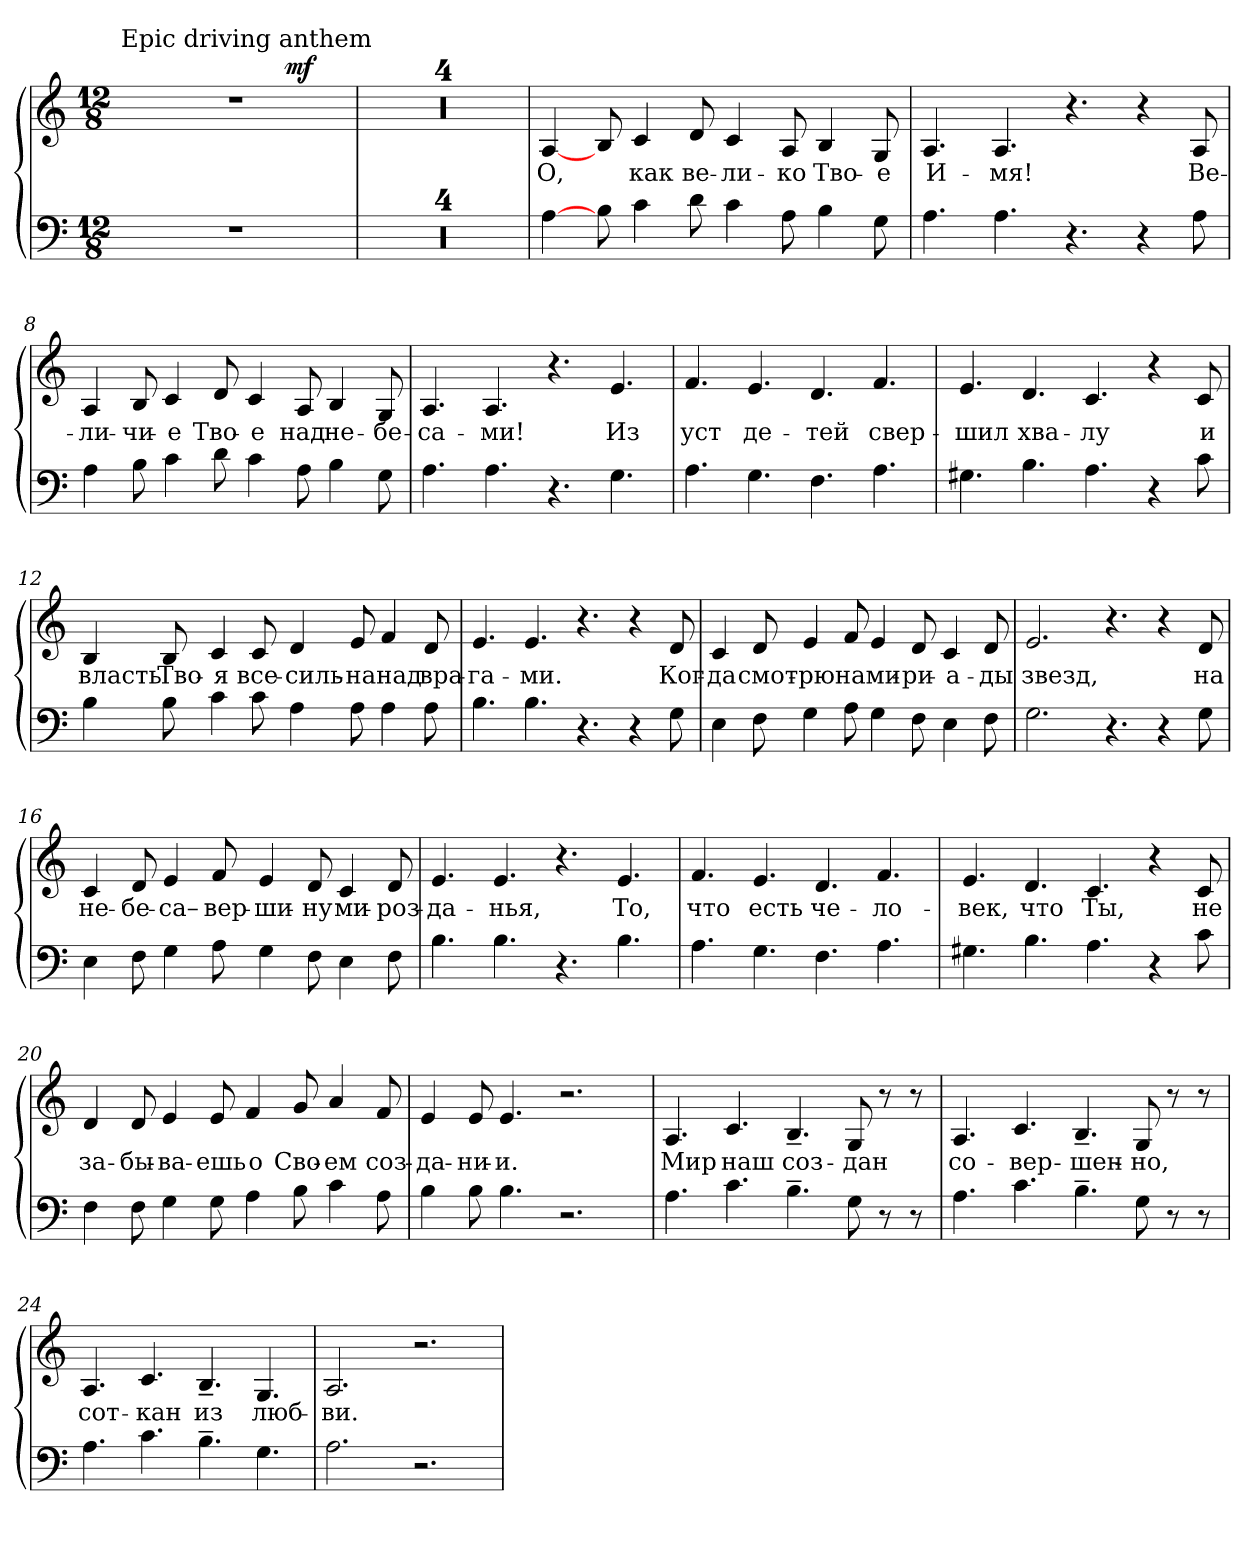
**kern	**kern	**text	**dynam
*part2	*part1	*part1	*part1
*staff2	*staff1	*staff1	*staff1
*clefF4	*clefG2	*	*
*k[]	*k[]	*	*
*a:	*a:	*	*
*M12/8	*M12/8	*	*
*MM177	*MM177	*	*
=1	=1	=1	=1
*	*^	*	*
!	!LO:TX:a:t=Epic driving anthem	!	!	!
1.r	1.r	1ryy	.	.
.	.	8ryy	.	.
!	!	!	!	!LO:DY:b
.	.	4.ryy	.	mf
*	*v	*v	*	*
=2	=2	=2	=2
1.r	1.r	.	.
=3	=3	=3	=3
1.r	1.r	.	.
=4	=4	=4	=4
1.r	1.r	.	.
=5	=5	=5	=5
1.r	1.r	.	.
=6	=6	=6	=6
!	!	!LO:LY:b	!
[4A\	[4A/	О,	.
8B\	8B/	.	.
!	!	!LO:LY:b	!
4c\	4c/	как	.
!	!	!LO:LY:b	!
8d\	8d/	ве-	.
!	!	!LO:LY:b	!
4c\	4c/	-ли-	.
!	!	!LO:LY:b	!
8A\	8A/	-ко	.
!	!	!LO:LY:b	!
4B\	4B/	Тво-	.
!	!	!LO:LY:b	!
8G\	8G/	-е	.
=7	=7	=7	=7
!	!	!LO:LY:b	!
4.A\	4.A/	И-	.
!	!	!LO:LY:b	!
4.A\	4.A/	-мя!	.
4.r	4.r	.	.
4r	4r	.	.
!	!	!LO:LY:b	!
8A\	8A/	Ве-	.
!!LO:LB:g=z
=8	=8	=8	=8
!	!	!LO:LY:b	!
4A\	4A/	-ли-	.
!	!	!LO:LY:b	!
8B\	8B/	-чи-	.
!	!	!LO:LY:b	!
4c\	4c/	-е	.
!	!	!LO:LY:b	!
8d\	8d/	Тво-	.
!	!	!LO:LY:b	!
4c\	4c/	-е	.
!	!	!LO:LY:b	!
8A\	8A/	над	.
!	!	!LO:LY:b	!
4B\	4B/	не-	.
!	!	!LO:LY:b	!
8G\	8G/	-бе-	.
=9	=9	=9	=9
!	!	!LO:LY:b	!
4.A\	4.A/	-са-	.
!	!	!LO:LY:b	!
4.A\	4.A/	-ми!	.
4.r	4.r	.	.
!	!	!LO:LY:b	!
4.G\	4.e/	Из	.
=10	=10	=10	=10
!	!	!LO:LY:b	!
4.A\	4.f/	уст	.
!	!	!LO:LY:b	!
4.G\	4.e/	де-	.
!	!	!LO:LY:b	!
4.F\	4.d/	-тей	.
!	!	!LO:LY:b	!
4.A\	4.f/	свер-	.
!!LO:LB:g=z
=11	=11	=11	=11
!	!	!LO:LY:b	!
4.G#X\	4.e/	-шил	.
!	!	!LO:LY:b	!
4.B\	4.d/	хва-	.
!	!	!LO:LY:b	!
4.A\	4.c/	-лу	.
4r	4r	.	.
!	!	!LO:LY:b	!
8c\	8c/	и	.
=12	=12	=12	=12
!	!	!LO:LY:b	!
4B\	4B/	власть	.
!	!	!LO:LY:b	!
8B\	8B/	Тво-	.
!	!	!LO:LY:b	!
4c\	4c/	-я	.
!	!	!LO:LY:b	!
8c\	8c/	все-	.
!	!	!LO:LY:b	!
4A\	4d/	-силь-	.
!	!	!LO:LY:b	!
8A\	8e/	-на	.
!	!	!LO:LY:b	!
4A\	4f/	над	.
!	!	!LO:LY:b	!
8A\	8d/	вра-	.
=13	=13	=13	=13
!	!	!LO:LY:b	!
4.B\	4.e/	-га-	.
!	!	!LO:LY:b	!
4.B\	4.e/	-ми.	.
4.r	4.r	.	.
4r	4r	.	.
!	!	!LO:LY:b	!
8G\	8d/	Ког-	.
!!LO:LB:g=z
=14	=14	=14	=14
!	!	!LO:LY:b	!
4E\	4c/	-да	.
!	!	!LO:LY:b	!
8F\	8d/	смот-	.
!	!	!LO:LY:b	!
4G\	4e/	-рю	.
!	!	!LO:LY:b	!
8A\	8f/	на	.
!	!	!LO:LY:b	!
4G\	4e/	ми-	.
!	!	!LO:LY:b	!
8F\	8d/	-ри-	.
!	!	!LO:LY:b	!
4E\	4c/	-а-	.
!	!	!LO:LY:b	!
8F\	8d/	-ды	.
=15	=15	=15	=15
!	!	!LO:LY:b	!
2.G\	2.e/	звезд,	.
4.r	4.r	.	.
4r	4r	.	.
!	!	!LO:LY:b	!
8G\	8d/	на	.
=16	=16	=16	=16
!	!	!LO:LY:b	!
4E\	4c/	не-	.
!	!	!LO:LY:b	!
8F\	8d/	-бе-	.
!	!	!LO:LY:b	!
4G\	4e/	-са–	.
!	!	!LO:LY:b	!
8A\	8f/	вер-	.
!	!	!LO:LY:b	!
4G\	4e/	-ши-	.
!	!	!LO:LY:b	!
8F\	8d/	-ну	.
!	!	!LO:LY:b	!
4E\	4c/	ми-	.
!	!	!LO:LY:b	!
8F\	8d/	-роз-	.
!!LO:LB:g=z
=17	=17	=17	=17
!	!	!LO:LY:b	!
4.B\	4.e/	-да-	.
!	!	!LO:LY:b	!
4.B\	4.e/	-нья,	.
4.r	4.r	.	.
!	!	!LO:LY:b	!
4.B\	4.e/	То,	.
=18	=18	=18	=18
!	!	!LO:LY:b	!
4.A\	4.f/	что	.
!	!	!LO:LY:b	!
4.G\	4.e/	есть	.
!	!	!LO:LY:b	!
4.F\	4.d/	че-	.
!	!	!LO:LY:b	!
4.A\	4.f/	-ло-	.
=19	=19	=19	=19
!	!	!LO:LY:b	!
4.G#X\	4.e/	-век,	.
!	!	!LO:LY:b	!
4.B\	4.d/	что	.
!	!	!LO:LY:b	!
4.A\	4.c/	Ты,	.
4r	4r	.	.
!	!	!LO:LY:b	!
8c\	8c/	не	.
!!LO:LB:g=z
=20	=20	=20	=20
!	!	!LO:LY:b	!
4F\	4d/	за-	.
!	!	!LO:LY:b	!
8F\	8d/	-бы-	.
!	!	!LO:LY:b	!
4G\	4e/	-ва-	.
!	!	!LO:LY:b	!
8G\	8e/	-ешь	.
!	!	!LO:LY:b	!
4A\	4f/	о	.
!	!	!LO:LY:b	!
8B\	8g/	Сво-	.
!	!	!LO:LY:b	!
4c\	4a/	-ем	.
!	!	!LO:LY:b	!
8A\	8f/	соз-	.
=21	=21	=21	=21
!	!	!LO:LY:b	!
4B\	4e/	-да-	.
!	!	!LO:LY:b	!
8B\	8e/	-ни-	.
!	!	!LO:LY:b	!
4.B\	4.e/	-и.	.
2.r	2.r	.	.
=22	=22	=22	=22
!	!	!LO:LY:b	!
4.A\	4.A/	Мир	.
!	!	!LO:LY:b	!
4.c\	4.c/	наш	.
!	!	!LO:LY:b	!
4.B~>\	4.B~</	соз-	.
!	!	!LO:LY:b	!
8G\	8G/	-дан	.
8r	8r	.	.
8r	8r	.	.
!!LO:PB:g=z
=23	=23	=23	=23
!	!	!LO:LY:b	!
4.A\	4.A/	со-	.
!	!	!LO:LY:b	!
4.c\	4.c/	-вер-	.
!	!	!LO:LY:b	!
4.B~>\	4.B~</	-шен-	.
!	!	!LO:LY:b	!
8G\	8G/	-но,	.
8r	8r	.	.
8r	8r	.	.
=24	=24	=24	=24
!	!	!LO:LY:b	!
4.A\	4.A/	сот-	.
!	!	!LO:LY:b	!
4.c\	4.c/	-кан	.
!	!	!LO:LY:b	!
4.B~>\	4.B~</	из	.
!	!	!LO:LY:b	!
4.G\	4.G/	люб-	.
=25	=25	=25	=25
!	!	!LO:LY:b	!
2.A\	2.A/	-ви.	.
2.r	2.r	.	.
=	=	=	=
*-	*-	*-	*-
